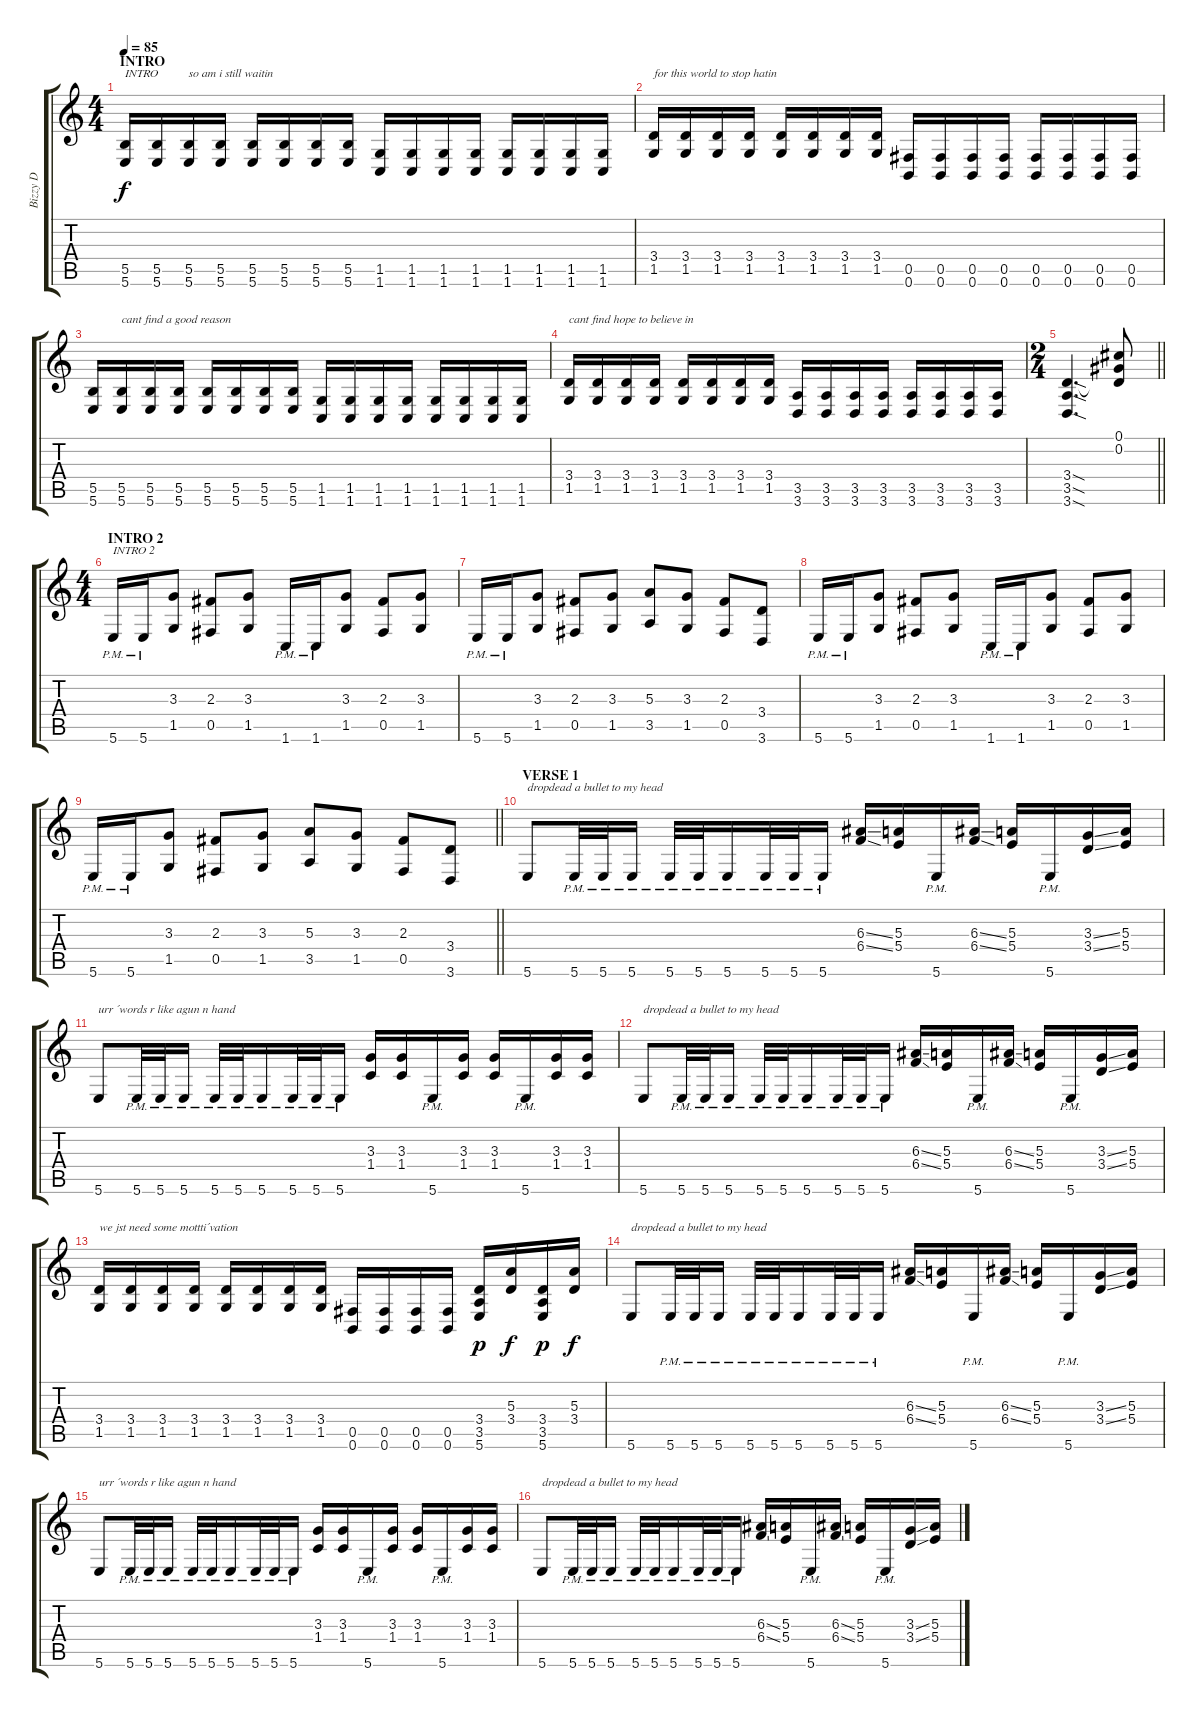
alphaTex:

\track ("Bizzy D" "Bizzy D") {instrument distortionguitar}
\staff {score tabs}
\tuning (Db4 Ab3 E3 B2 Gb2 B1) {hide}
\ts (4 4)
\section ("" "INTRO")
\tempo 85
\clef g2
\ks c
(5.5 5.6).16{txt "INTRO" dy f volume 1 instrument distortionguitar} (5.5 5.6).16{volume 16} (5.5 5.6).16{txt "so am i still waitin"} (5.5 5.6).16 (5.5 5.6).16 (5.5 5.6).16 (5.5 5.6).16 (5.5 5.6).16 (1.5 1.6).16 (1.5 1.6).16 (1.5 1.6).16 (1.5 1.6).16 (1.5 1.6).16 (1.5 1.6).16 (1.5 1.6).16 (1.5 1.6).16 |
(3.4 1.5).16{txt "for this world to stop hatin"} (3.4 1.5).16 (3.4 1.5).16 (3.4 1.5).16 (3.4 1.5).16 (3.4 1.5).16 (3.4 1.5).16 (3.4 1.5).16 (0.5 0.6).16 (0.5 0.6).16 (0.5 0.6).16 (0.5 0.6).16 (0.5 0.6).16 (0.5 0.6).16 (0.5 0.6).16 (0.5 0.6).16 |
(5.5 5.6).16 (5.5 5.6).16{txt "cant find a good reason"} (5.5 5.6).16 (5.5 5.6).16 (5.5 5.6).16 (5.5 5.6).16 (5.5 5.6).16 (5.5 5.6).16 (1.5 1.6).16 (1.5 1.6).16 (1.5 1.6).16 (1.5 1.6).16 (1.5 1.6).16 (1.5 1.6).16 (1.5 1.6).16 (1.5 1.6).16 |
(3.4 1.5).16{txt "cant find hope to believe in"} (3.4 1.5).16 (3.4 1.5).16 (3.4 1.5).16 (3.4 1.5).16 (3.4 1.5).16 (3.4 1.5).16 (3.4 1.5).16 (3.5 3.6).16 (3.5 3.6).16 (3.5 3.6).16 (3.5 3.6).16 (3.5 3.6).16 (3.5 3.6).16 (3.5 3.6).16 (3.5 3.6).16 |
\ts (2 4)
\barLineRight lightlight
(3.4{sod} 3.5{sod} 3.6{sod}).4{d volume 16} (0.1 0.2 3.4{t}).8 |
\ts (4 4)
\section ("" "INTRO 2")
5.6{pm}.16{txt "INTRO 2"} 5.6{pm}.16 (3.3 1.5).8 (2.3 0.5).8 (3.3 1.5).8 1.6{pm}.16 1.6{pm}.16 (3.3 1.5).8 (2.3 0.5).8 (3.3 1.5).8 |
5.6{pm}.16 5.6{pm}.16 (3.3 1.5).8 (2.3 0.5).8 (3.3 1.5).8 (5.3 3.5).8 (3.3 1.5).8 (2.3 0.5).8 (3.4 3.6).8 |
5.6{pm}.16 5.6{pm}.16 (3.3 1.5).8 (2.3 0.5).8 (3.3 1.5).8 1.6{pm}.16 1.6{pm}.16 (3.3 1.5).8 (2.3 0.5).8 (3.3 1.5).8 |
\barLineRight lightlight
5.6{pm}.16 5.6{pm}.16 (3.3 1.5).8 (2.3 0.5).8 (3.3 1.5).8 (5.3 3.5).8 (3.3 1.5).8 (2.3 0.5).8 (3.4 3.6).8 |
\section ("" "VERSE 1")
5.6.8{txt "dropdead a bullet to my head"} 5.6{pm}.32 5.6{pm}.32 5.6{pm}.16 5.6{pm}.32 5.6{pm}.32 5.6{pm}.16 5.6{pm}.32 5.6{pm}.32 5.6{pm}.16 (6.3{ss} 6.4{ss}).16 (5.3 5.4).16 5.6{pm}.16 (6.3{ss} 6.4{ss}).16 (5.3 5.4).16 5.6{pm}.16 (3.3{ss} 3.4{ss}).16 (5.3 5.4).16 |
5.6.8{txt "urr ´words r like agun n hand"} 5.6{pm}.32 5.6{pm}.32 5.6{pm}.16 5.6{pm}.32 5.6{pm}.32 5.6{pm}.16 5.6{pm}.32 5.6{pm}.32 5.6{pm}.16 (3.3 1.4).16 (3.3 1.4).16 5.6{pm}.16 (3.3 1.4).16 (3.3 1.4).16 5.6{pm}.16 (3.3 1.4).16 (3.3 1.4).16 |
5.6.8{txt "dropdead a bullet to my head"} 5.6{pm}.32 5.6{pm}.32 5.6{pm}.16 5.6{pm}.32 5.6{pm}.32 5.6{pm}.16 5.6{pm}.32 5.6{pm}.32 5.6{pm}.16 (6.3{ss} 6.4{ss}).16 (5.3 5.4).16 5.6{pm}.16 (6.3{ss} 6.4{ss}).16 (5.3 5.4).16 5.6{pm}.16 (3.3{ss} 3.4{ss}).16 (5.3 5.4).16 |
(3.4 1.5).16{txt "we jst need some mottti´vation"} (3.4 1.5).16 (3.4 1.5).16 (3.4 1.5).16 (3.4 1.5).16 (3.4 1.5).16 (3.4 1.5).16 (3.4 1.5).16 (0.5 0.6).16 (0.5 0.6).16 (0.5 0.6).16 (0.5 0.6).16 (3.4 3.5 5.6).16{dy p} (5.3 3.4).16{dy f} (3.4 3.5 5.6).16{dy p} (5.3 3.4).16{dy f} |
5.6.8{txt "dropdead a bullet to my head"} 5.6{pm}.32 5.6{pm}.32 5.6{pm}.16 5.6{pm}.32 5.6{pm}.32 5.6{pm}.16 5.6{pm}.32 5.6{pm}.32 5.6{pm}.16 (6.3{ss} 6.4{ss}).16 (5.3 5.4).16 5.6{pm}.16 (6.3{ss} 6.4{ss}).16 (5.3 5.4).16 5.6{pm}.16 (3.3{ss} 3.4{ss}).16 (5.3 5.4).16 |
5.6.8{txt "urr ´words r like agun n hand"} 5.6{pm}.32 5.6{pm}.32 5.6{pm}.16 5.6{pm}.32 5.6{pm}.32 5.6{pm}.16 5.6{pm}.32 5.6{pm}.32 5.6{pm}.16 (3.3 1.4).16 (3.3 1.4).16 5.6{pm}.16 (3.3 1.4).16 (3.3 1.4).16 5.6{pm}.16 (3.3 1.4).16 (3.3 1.4).16 |
5.6.8{txt "dropdead a bullet to my head"} 5.6{pm}.32 5.6{pm}.32 5.6{pm}.16 5.6{pm}.32 5.6{pm}.32 5.6{pm}.16 5.6{pm}.32 5.6{pm}.32 5.6{pm}.16 (6.3{ss} 6.4{ss}).16 (5.3 5.4).16 5.6{pm}.16 (6.3{ss} 6.4{ss}).16 (5.3 5.4).16 5.6{pm}.16 (3.3{ss} 3.4{ss}).16 (5.3 5.4).16
